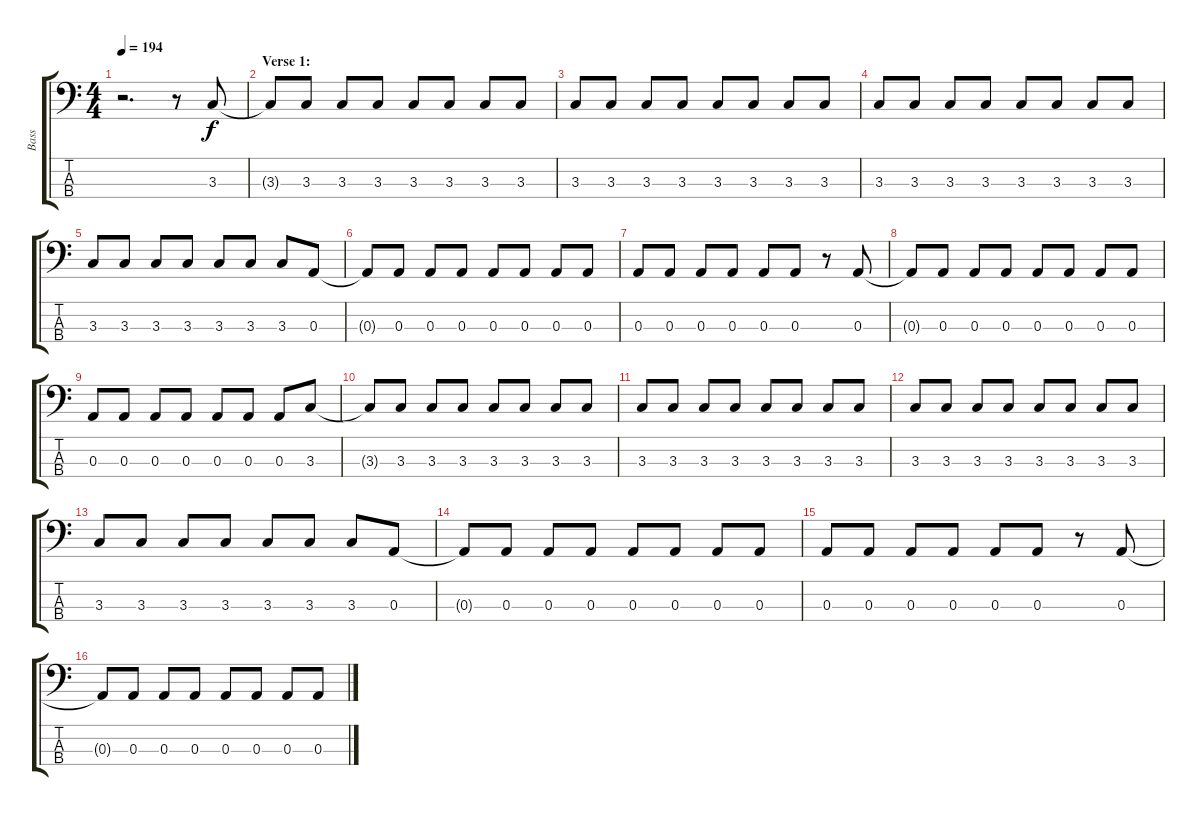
\track ("Bass" "Bass") {instrument electricbasspick}
\staff {score tabs}
\tuning (G2 D2 A1 E1) {hide}
\ts (4 4)
\tempo 194
\clef f4
\ks c
r.2{d dy f} r.8 3.3.8 |
\section ("" "Verse 1:")
3.3{t}.8 3.3.8 3.3.8 3.3.8 3.3.8 3.3.8 3.3.8 3.3.8 |
3.3.8 3.3.8 3.3.8 3.3.8 3.3.8 3.3.8 3.3.8 3.3.8 |
3.3.8 3.3.8 3.3.8 3.3.8 3.3.8 3.3.8 3.3.8 3.3.8 |
3.3.8 3.3.8 3.3.8 3.3.8 3.3.8 3.3.8 3.3.8 0.3.8 |
0.3{t}.8 0.3.8 0.3.8 0.3.8 0.3.8 0.3.8 0.3.8 0.3.8 |
0.3.8 0.3.8 0.3.8 0.3.8 0.3.8 0.3.8 r.8 0.3.8 |
0.3{t}.8 0.3.8 0.3.8 0.3.8 0.3.8 0.3.8 0.3.8 0.3.8 |
0.3.8 0.3.8 0.3.8 0.3.8 0.3.8 0.3.8 0.3.8 3.3.8 |
3.3{t}.8 3.3.8 3.3.8 3.3.8 3.3.8 3.3.8 3.3.8 3.3.8 |
3.3.8 3.3.8 3.3.8 3.3.8 3.3.8 3.3.8 3.3.8 3.3.8 |
3.3.8 3.3.8 3.3.8 3.3.8 3.3.8 3.3.8 3.3.8 3.3.8 |
3.3.8 3.3.8 3.3.8 3.3.8 3.3.8 3.3.8 3.3.8 0.3.8 |
0.3{t}.8 0.3.8 0.3.8 0.3.8 0.3.8 0.3.8 0.3.8 0.3.8 |
0.3.8 0.3.8 0.3.8 0.3.8 0.3.8 0.3.8 r.8 0.3.8 |
0.3{t}.8 0.3.8 0.3.8 0.3.8 0.3.8 0.3.8 0.3.8 0.3.8
